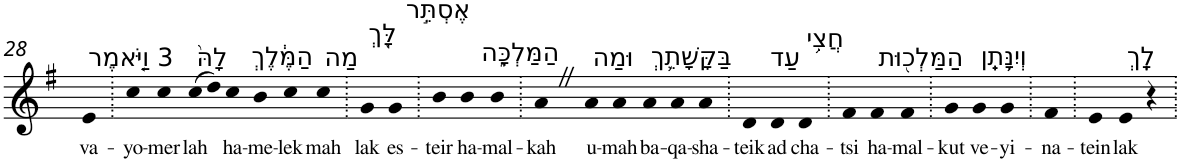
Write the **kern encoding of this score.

**kern	**text
*part1	*part1
*staff1	*staff1
*I"Piano	*
*I'Pno	*
!!LO:PB:g=z
*clefG2	*
*k[f#]	*
*G:	*
=28	=28
!LO:TX:a:t=3 וַיֹּ֤אמֶר	!
!	!LO:LY:b
4e	va-
=29.	=29.
!	!LO:LY:b
4cc	-yo-
!	!LO:LY:b
4cc	-mer
!LO:TX:a:t=לָהּ֙	!
!	!LO:LY:b
(>8cc	lah
8dd)	.
!LO:TX:a:t=הַמֶּ֔לֶךְ	!
!	!LO:LY:b
4cc	ha-
!	!LO:LY:b
4b	-me-
!	!LO:LY:b
4cc	-lek
!LO:TX:a:t=מַה	!
!	!LO:LY:b
4cc	mah
=30.	=30.
!LO:TX:a:t=לָּ֖ךְ	!
!	!LO:LY:b
4g	lak
!LO:TX:a:t=אֶסְתֵּ֣ר	!
!	!LO:LY:b
4g	es-
=31.	=31.
!	!LO:LY:b
4b	-teir
!LO:TX:a:t=הַמַּלְכָּ֑ה	!
!	!LO:LY:b
4b	ha-
!	!LO:LY:b
4b	-mal-
=32.	=32.
!	!LO:LY:b
4aZ	-kah
!LO:TX:a:t=וּמַה	!
!	!LO:LY:b
4a	u-
!	!LO:LY:b
4a	-mah
!LO:TX:a:t=בַּקָּשָׁתֵ֛ךְ	!
!	!LO:LY:b
4a	ba-
!	!LO:LY:b
4a	-qa-
!	!LO:LY:b
4a	-sha-
=33.	=33.
!	!LO:LY:b
4d	-teik
!LO:TX:a:t=עַד	!
!	!LO:LY:b
4d	ad
!LO:TX:a:t=חֲצִ֥י	!
!	!LO:LY:b
4d	cha-
=34.	=34.
!	!LO:LY:b
4f#	-tsi
!LO:TX:a:t=הַמַּלְכ֖וּת	!
!	!LO:LY:b
4f#	ha-
!	!LO:LY:b
4f#	-mal-
=35.	=35.
!	!LO:LY:b
4g	-kut
!LO:TX:a:t=וְיִנָּ֥תֵֽן	!
!	!LO:LY:b
4g	ve-
!	!LO:LY:b
4g	-yi-
=36.	=36.
!	!LO:LY:b
4f#	-na-
=37.	=37.
!	!LO:LY:b
4e	-tein
!LO:TX:a:t=לָֽךְ	!
!	!LO:LY:b
4e	lak
4r	.
=.	=.
*-	*-
